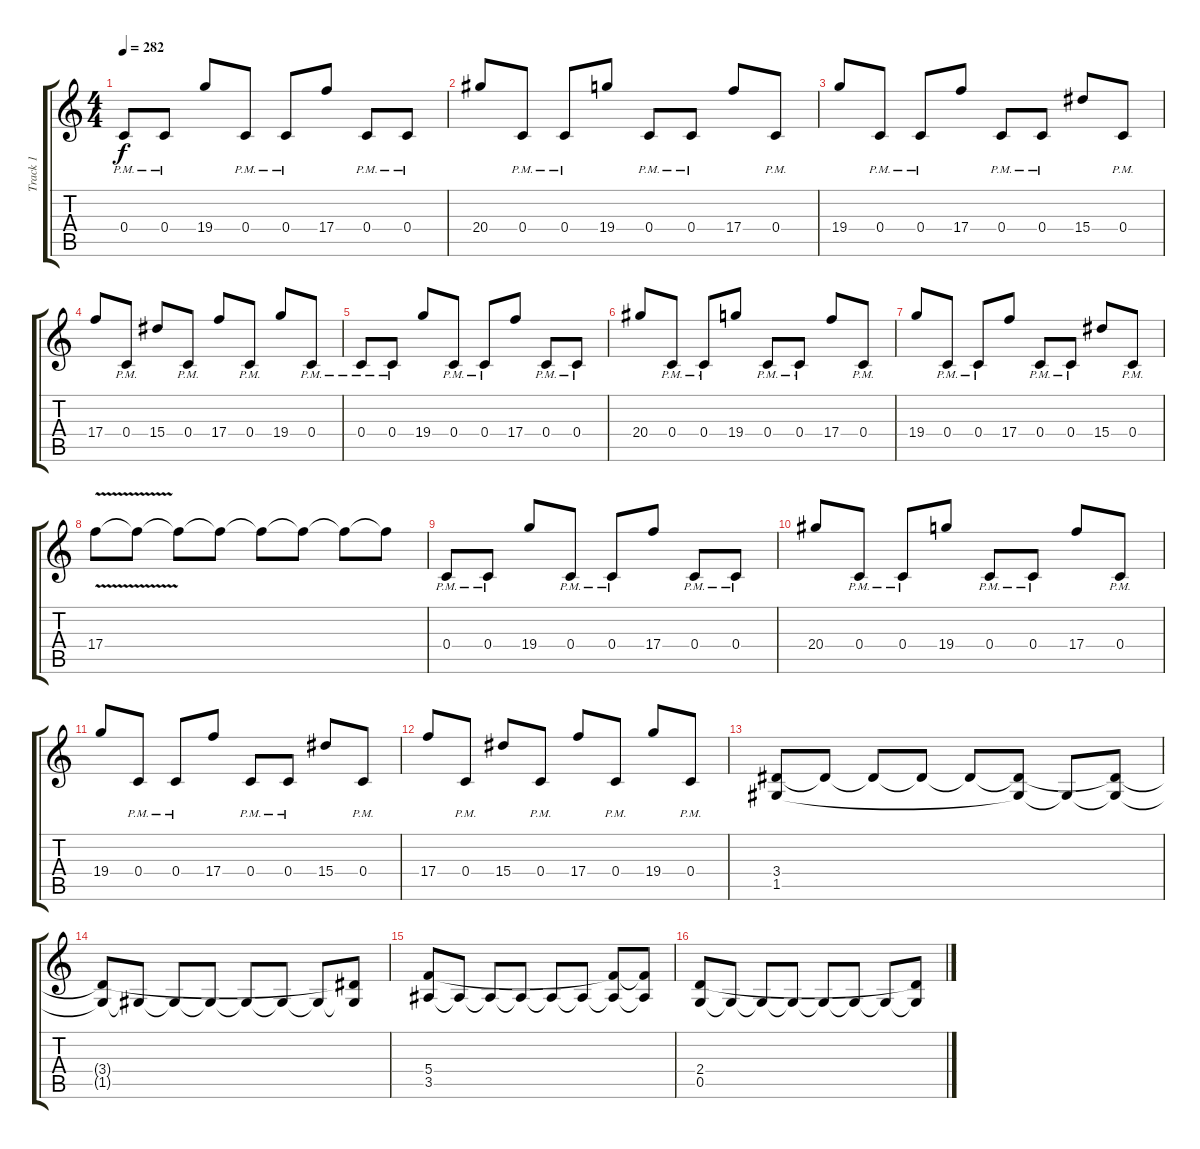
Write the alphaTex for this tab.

\track ("Track 1" "Track 1") {instrument distortionguitar}
\staff {score tabs}
\tuning (D4 A3 F3 C3 G2 C2) {hide}
\ts (4 4)
\tempo 282
\clef g2
\ks c
0.4{pm}.8{dy f instrument distortionguitar} 0.4{pm}.8 19.4.8 0.4{pm}.8 0.4{pm}.8 17.4.8 0.4{pm}.8 0.4{pm}.8 |
20.4.8 0.4{pm}.8 0.4{pm}.8 19.4.8 0.4{pm}.8 0.4{pm}.8 17.4.8 0.4{pm}.8 |
19.4.8 0.4{pm}.8 0.4{pm}.8 17.4.8 0.4{pm}.8 0.4{pm}.8 15.4.8 0.4{pm}.8 |
17.4.8 0.4{pm}.8 15.4.8 0.4{pm}.8 17.4.8 0.4{pm}.8 19.4.8 0.4{pm}.8 |
0.4{pm}.8 0.4{pm}.8 19.4.8 0.4{pm}.8 0.4{pm}.8 17.4.8 0.4{pm}.8 0.4{pm}.8 |
20.4.8 0.4{pm}.8 0.4{pm}.8 19.4.8 0.4{pm}.8 0.4{pm}.8 17.4.8 0.4{pm}.8 |
19.4.8 0.4{pm}.8 0.4{pm}.8 17.4.8 0.4{pm}.8 0.4{pm}.8 15.4.8 0.4{pm}.8 |
17.4{v}.8 17.4{t}.8 17.4{t}.8 17.4{t}.8 17.4{t}.8 17.4{t}.8 17.4{t}.8 17.4{t}.8 |
0.4{pm}.8 0.4{pm}.8 19.4.8 0.4{pm}.8 0.4{pm}.8 17.4.8 0.4{pm}.8 0.4{pm}.8 |
20.4.8 0.4{pm}.8 0.4{pm}.8 19.4.8 0.4{pm}.8 0.4{pm}.8 17.4.8 0.4{pm}.8 |
19.4.8 0.4{pm}.8 0.4{pm}.8 17.4.8 0.4{pm}.8 0.4{pm}.8 15.4.8 0.4{pm}.8 |
17.4.8 0.4{pm}.8 15.4.8 0.4{pm}.8 17.4.8 0.4{pm}.8 19.4.8 0.4{pm}.8 |
(3.4 1.5).8 3.4{t}.8 3.4{t}.8 3.4{t}.8 3.4{t}.8 (3.4{t} 1.5{t}).8 1.5{t}.8 (3.4{t} 1.5{t}).8 |
(3.4{t} 1.5{t}).8 1.5{t}.8 1.5{t}.8 1.5{t}.8 1.5{t}.8 1.5{t}.8 1.5{t}.8 (3.4{t} 1.5{t}).8 |
(5.4 3.5).8 3.5{t}.8 3.5{t}.8 3.5{t}.8 3.5{t}.8 3.5{t}.8 (5.4{t} 3.5{t}).8 (5.4{t} 3.5{t}).8 |
(2.4 0.5).8 0.5{t}.8 0.5{t}.8 0.5{t}.8 0.5{t}.8 0.5{t}.8 0.5{t}.8 (2.4{t} 0.5{t}).8
